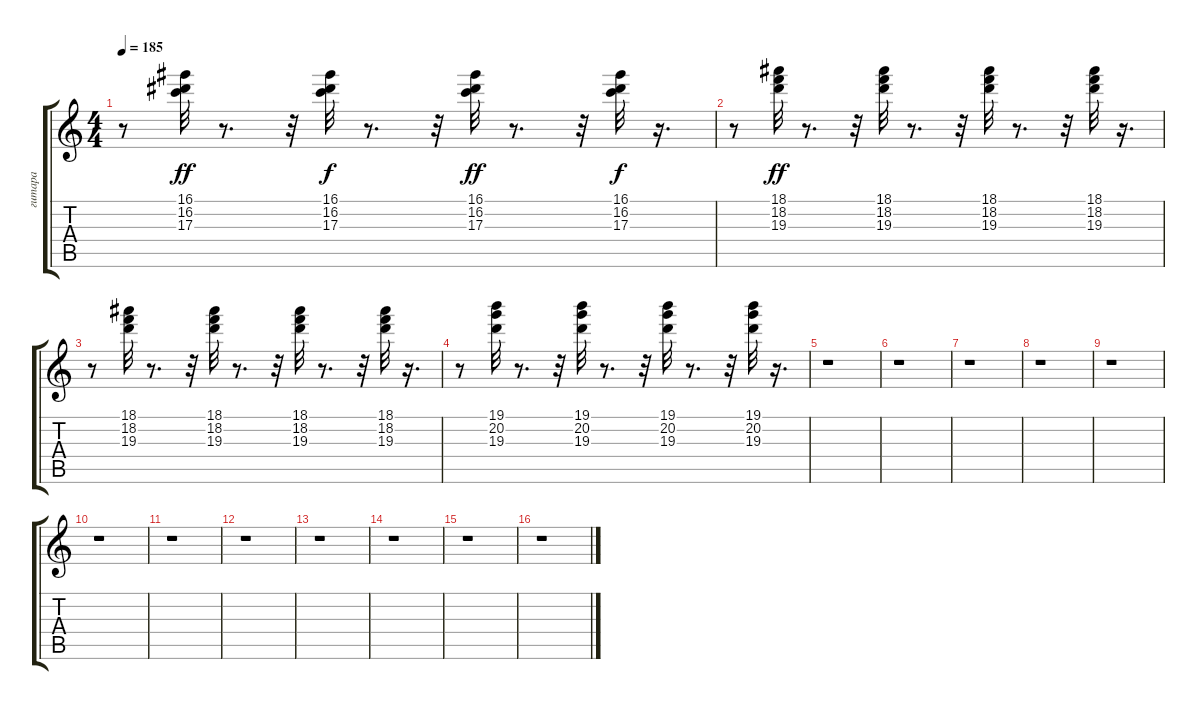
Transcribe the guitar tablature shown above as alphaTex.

\track ("гитара" "гитара") {instrument acousticguitarsteel}
\staff {score tabs}
\tuning (E4 B3 G3 D3 A2 E2) {hide}
\ts (4 4)
\tempo 185
\clef g2
\ks c
r.8{dy ff} (16.1 16.2 17.3).32 r.8{d} r.32 (16.1 16.2 17.3).32{dy f} r.8{d} r.32 (16.1 16.2 17.3).32{dy ff} r.8{d} r.32 (16.1 16.2 17.3).32{dy f} r.16{d} |
r.8 (18.1 18.2 19.3).32{dy ff} r.8{d} r.32 (18.1 18.2 19.3).32 r.8{d} r.32 (18.1 18.2 19.3).32 r.8{d} r.32 (18.1 18.2 19.3).32 r.16{d} |
r.8 (18.1 18.2 19.3).32 r.8{d} r.32 (18.1 18.2 19.3).32 r.8{d} r.32 (18.1 18.2 19.3).32 r.8{d} r.32 (18.1 18.2 19.3).32 r.16{d} |
r.8 (19.1 20.2 19.3).32 r.8{d} r.32 (19.1 20.2 19.3).32 r.8{d} r.32 (19.1 20.2 19.3).32 r.8{d} r.32 (19.1 20.2 19.3).32 r.16{d} |
r.1 |
r.1 |
r.1 |
r.1 |
r.1 |
r.1 |
r.1 |
r.1 |
r.1 |
r.1 |
r.1 |
r.1
